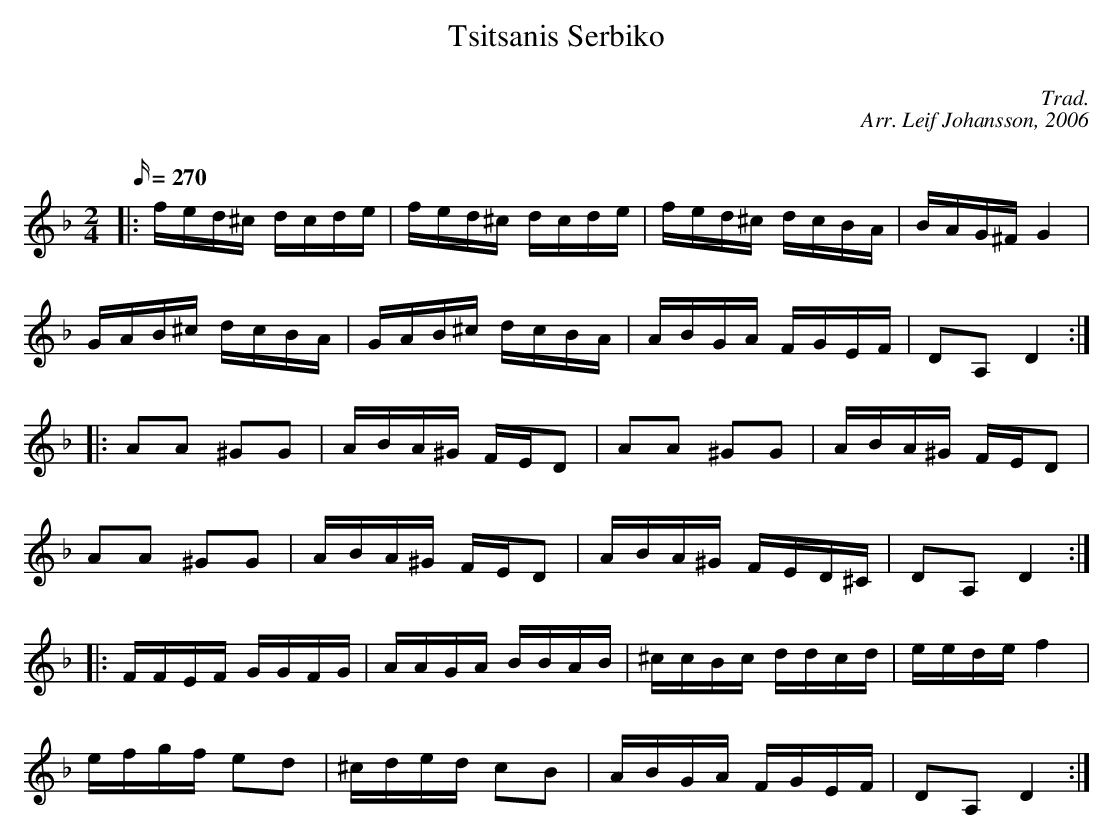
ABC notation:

X:1
C:
T: Tsitsanis Serbiko
C: Trad.
C: Arr. Leif Johansson, 2006
C:
M: 2/4
L: 1/16
Q: 270
K: F
|: fed^c dcde | fed^c dcde | fed^c dcBA | BAG^F G4 |
GAB^c dcBA | GAB^c dcBA | ABGA FGEF | D2A,2D4 :|
|: A2A2 ^G2G2 | ABA^G FED2 | A2A2 ^G2G2 | ABA^G FED2 |
A2A2 ^G2G2 | ABA^G FED2 | ABA^G FED^C | D2A,2D4 :|
|: FFEF GGFG | AAGA BBAB | ^ccBc ddcd | eede f4 |
efgf e2d2 | ^cded c2B2 |  ABGA FGEF | D2A,2D4 :|
